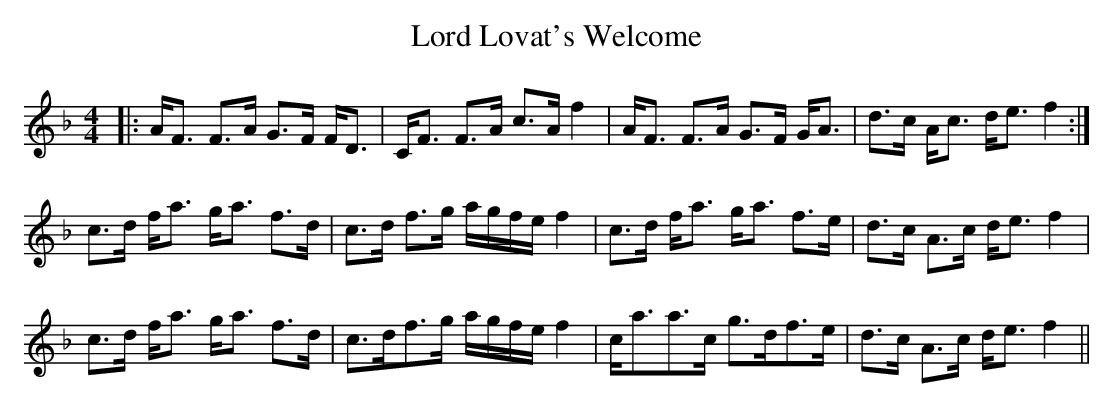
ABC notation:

X:1
T: Lord Lovat's Welcome
M: 4/4
L: 1/8
K: Fmaj
|:A<F F>A G>F F<D|C<F F>A c>A f2|A<F F>A G>F G<A|d>c A<c d<e f2:|
c>d f<a g<a f>d|c>d f>g a/g/f/e/ f2|c>d f<a g<a f>e|d>c A>c d<e f2|
c>d f<a g<a f>d|c>df>g a/g/f/e/ f2|c<aa>c g>df>e|d>c A>c d<ef2||
